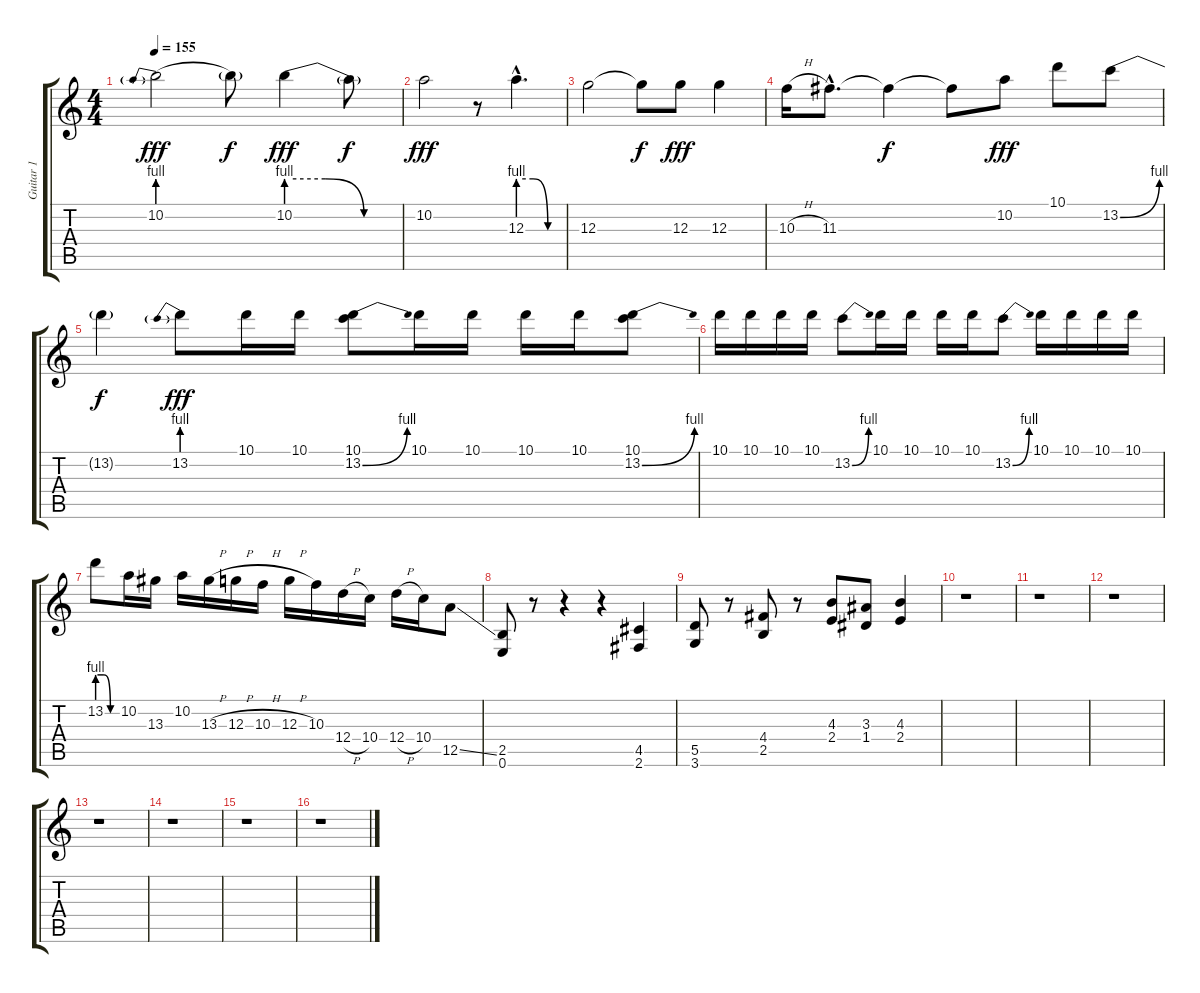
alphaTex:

\track ("Guitar 1" "Guitar 1") {instrument distortionguitar}
\staff {score tabs}
\tuning (E4 B3 G3 D3 A2 E2) {hide}
\ts (4 4)
\tempo 155
\clef g2
\ks c
10.2{be (prebend 0 4 60 4)}.2{dy fff} 10.2{t}.8{dy f} 10.2{be (custom 0 4 20 4 40 0 60 0)}.4{dy fff} 10.2{t}.8{dy f} |
10.2.2{dy fff} r.8 12.3{be (custom 0 4 20 4 40 0 60 0) hac}.4{d} |
12.3.2 12.3{t}.8{dy f} 12.3.8{dy fff} 12.3.4 |
10.3{h}.16 11.3{hac}.8{d} 11.3{t}.4{dy f} 11.3{t}.8 10.2.8{dy fff} 10.1.8 13.2{be (bend 0 0 60 4)}.8 |
13.2{t}.4{dy f} 13.2{be (prebend 0 4 60 4)}.8{dy fff} 10.1.16 10.1.16 (10.1 13.2{be (bend 0 0 60 4)}).8 10.1.16 10.1.16 10.1.16 10.1.16 (10.1 13.2{be (bend 0 0 60 4)}).8 |
10.1.16 10.1.16 10.1.16 10.1.16 13.2{be (bend 0 0 60 4)}.8 10.1.16 10.1.16 10.1.16 10.1.16 13.2{be (bend 0 0 60 4)}.8 10.1.16 10.1.16 10.1.16 10.1.16 |
13.2{be (custom 0 4 20 4 40 0 60 0)}.8 10.2.16 13.3.16 10.2.16 13.3{h}.16 12.3{h}.16 10.3{h}.16 12.3{h}.16 10.3.16 12.4{h}.16 10.4.16 12.4{h}.16 10.4.16 12.5{ss}.8 |
(2.5 0.6).8 r.8 r.4 r.4 (4.5 2.6).4 |
(5.5 3.6).8 r.8 (4.4 2.5).8 r.8 (4.3 2.4).8 (3.3 1.4).8 (4.3 2.4).4 |
r.1 |
r.1 |
r.1 |
r.1 |
r.1 |
r.1 |
r.1
